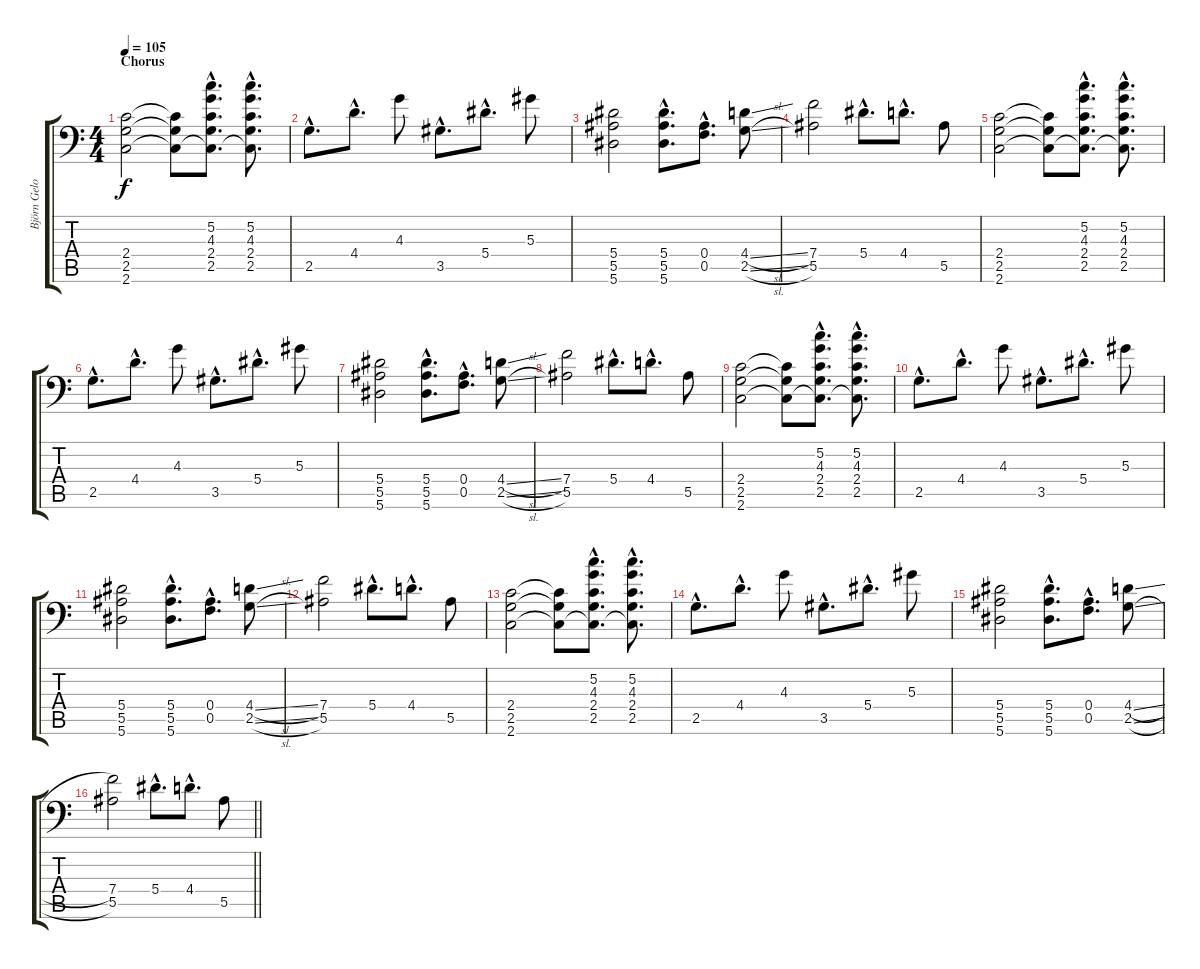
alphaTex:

\track ("Björn Gelotte" "Björn Gelo") {instrument distortionguitar}
\staff {score tabs}
\tuning (C4 G3 Eb3 Bb2 F2 Bb1) {hide}
\ts (4 4)
\section ("" "Chorus")
\tempo 105
\clef f4
\ks c
(2.4 2.5 2.6).2{dy f} (2.4{t} 2.5{t} 2.6{t}).8 (5.2{hac} 4.3{hac} 2.4{hac} 2.5{hac} 2.6{hac t}).8{d} (5.2{hac} 4.3{hac} 2.4{hac} 2.5{hac} 2.6{hac t}).8{d} |
2.5{hac}.8{d} 4.4{hac}.8{d} 4.3.8 3.5{hac}.8{d} 5.4{hac}.8{d} 5.3.8 |
(5.4 5.5 5.6).2 (5.4{hac} 5.5{hac} 5.6{hac}).8{d} (0.4{hac} 0.5{hac}).8{d} (4.4{sl} 2.5{sl}).8 |
(7.4 5.5).2 5.4{hac}.8{d} 4.4{hac}.8{d} 5.5.8 |
(2.4 2.5 2.6).2 (2.4{t} 2.5{t} 2.6{t}).8 (5.2{hac} 4.3{hac} 2.4{hac} 2.5{hac} 2.6{hac t}).8{d} (5.2{hac} 4.3{hac} 2.4{hac} 2.5{hac} 2.6{hac t}).8{d} |
2.5{hac}.8{d} 4.4{hac}.8{d} 4.3.8 3.5{hac}.8{d} 5.4{hac}.8{d} 5.3.8 |
(5.4 5.5 5.6).2 (5.4{hac} 5.5{hac} 5.6{hac}).8{d} (0.4{hac} 0.5{hac}).8{d} (4.4{sl} 2.5{sl}).8 |
(7.4 5.5).2 5.4{hac}.8{d} 4.4{hac}.8{d} 5.5.8 |
(2.4 2.5 2.6).2 (2.4{t} 2.5{t} 2.6{t}).8 (5.2{hac} 4.3{hac} 2.4{hac} 2.5{hac} 2.6{hac t}).8{d} (5.2{hac} 4.3{hac} 2.4{hac} 2.5{hac} 2.6{hac t}).8{d} |
2.5{hac}.8{d} 4.4{hac}.8{d} 4.3.8 3.5{hac}.8{d} 5.4{hac}.8{d} 5.3.8 |
(5.4 5.5 5.6).2 (5.4{hac} 5.5{hac} 5.6{hac}).8{d} (0.4{hac} 0.5{hac}).8{d} (4.4{sl} 2.5{sl}).8 |
(7.4 5.5).2 5.4{hac}.8{d} 4.4{hac}.8{d} 5.5.8 |
(2.4 2.5 2.6).2 (2.4{t} 2.5{t} 2.6{t}).8 (5.2{hac} 4.3{hac} 2.4{hac} 2.5{hac} 2.6{hac t}).8{d} (5.2{hac} 4.3{hac} 2.4{hac} 2.5{hac} 2.6{hac t}).8{d} |
2.5{hac}.8{d} 4.4{hac}.8{d} 4.3.8 3.5{hac}.8{d} 5.4{hac}.8{d} 5.3.8 |
(5.4 5.5 5.6).2 (5.4{hac} 5.5{hac} 5.6{hac}).8{d} (0.4{hac} 0.5{hac}).8{d} (4.4{sl} 2.5{sl}).8 |
\barLineRight lightlight
(7.4 5.5).2 5.4{hac}.8{d} 4.4{hac}.8{d} 5.5.8
